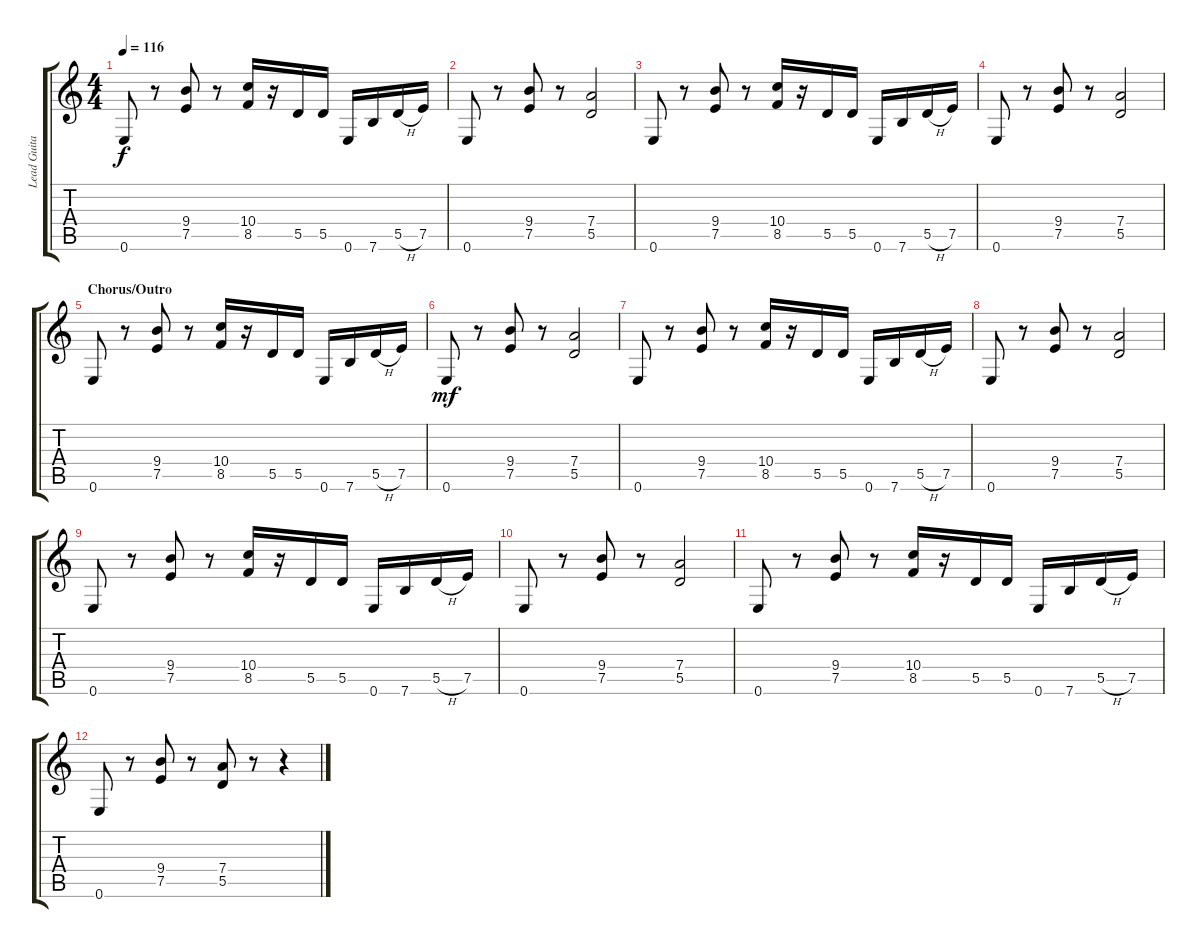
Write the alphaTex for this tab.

\track ("Lead Guitar II (Chris Poland)" "Lead Guita") {instrument distortionguitar}
\staff {score tabs}
\tuning (E4 B3 G3 D3 A2 E2) {hide}
\ts (4 4)
\tempo 116
\clef g2
\ks c
0.6.8{dy f} r.8 (9.4 7.5).8 r.8 (10.4 8.5).16 r.16 5.5.16 5.5.16 0.6.16 7.6.16 5.5{h}.16 7.5.16 |
0.6.8 r.8 (9.4 7.5).8 r.8 (7.4 5.5).2 |
0.6.8 r.8 (9.4 7.5).8 r.8 (10.4 8.5).16 r.16 5.5.16 5.5.16 0.6.16 7.6.16 5.5{h}.16 7.5.16 |
0.6.8 r.8 (9.4 7.5).8 r.8 (7.4 5.5).2 |
\section ("" "Chorus/Outro")
0.6.8 r.8 (9.4 7.5).8 r.8 (10.4 8.5).16 r.16 5.5.16 5.5.16 0.6.16 7.6.16 5.5{h}.16 7.5.16 |
0.6.8{dy mf} r.8 (9.4 7.5).8 r.8 (7.4 5.5).2 |
0.6.8 r.8 (9.4 7.5).8 r.8 (10.4 8.5).16 r.16 5.5.16 5.5.16 0.6.16 7.6.16 5.5{h}.16 7.5.16 |
0.6.8 r.8 (9.4 7.5).8 r.8 (7.4 5.5).2 |
0.6.8 r.8 (9.4 7.5).8 r.8 (10.4 8.5).16 r.16 5.5.16 5.5.16 0.6.16 7.6.16 5.5{h}.16 7.5.16 |
0.6.8 r.8 (9.4 7.5).8 r.8 (7.4 5.5).2 |
0.6.8 r.8 (9.4 7.5).8 r.8 (10.4 8.5).16 r.16 5.5.16 5.5.16 0.6.16 7.6.16 5.5{h}.16 7.5.16 |
0.6.8 r.8 (9.4 7.5).8 r.8 (7.4 5.5).8 r.8 r.4
